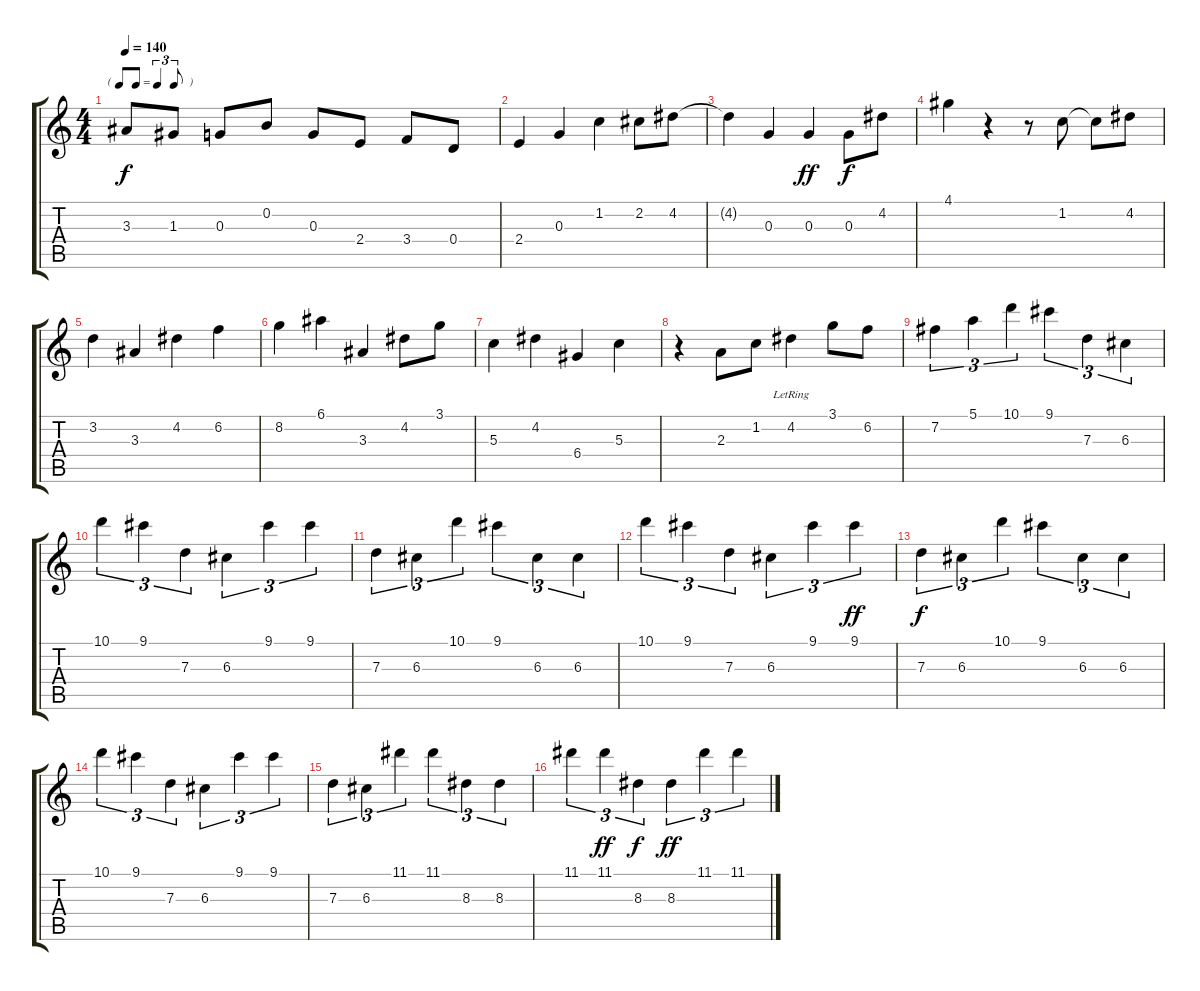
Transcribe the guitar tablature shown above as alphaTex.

\track "" {instrument electricbasspick}
\staff {score tabs}
\tuning (E4 B3 G3 D3 A2 E2) {hide}
\ts (4 4)
\tf triplet8th
\tempo 140
\clef g2
\ks c
3.3.8{dy f} 1.3.8 0.3.8 0.2.8 0.3.8 2.4.8 3.4.8 0.4.8 |
2.4.4 0.3.4 1.2.4 2.2.8 4.2.8 |
4.2{t}.4 0.3.4 0.3.4{dy ff} 0.3.8{dy f} 4.2.8 |
4.1.4 r.4 r.8 1.2.8 1.2{t}.8 4.2.8 |
3.2.4 3.3.4 4.2.4 6.2.4 |
8.2.4 6.1.4 3.3.4 4.2.8 3.1.8 |
5.3.4 4.2.4 6.4.4 5.3.4 |
r.4 2.3.8 1.2.8 4.2{lr}.4 3.1.8 6.2.8 |
7.2.4{tu (3 2)} 5.1.4{tu (3 2)} 10.1.4{tu (3 2)} 9.1.4{tu (3 2)} 7.3.4{tu (3 2)} 6.3.4{tu (3 2)} |
10.1.4{tu (3 2)} 9.1.4{tu (3 2)} 7.3.4{tu (3 2)} 6.3.4{tu (3 2)} 9.1.4{tu (3 2)} 9.1.4{tu (3 2)} |
7.3.4{tu (3 2)} 6.3.4{tu (3 2)} 10.1.4{tu (3 2)} 9.1.4{tu (3 2)} 6.3.4{tu (3 2)} 6.3.4{tu (3 2)} |
10.1.4{tu (3 2)} 9.1.4{tu (3 2)} 7.3.4{tu (3 2)} 6.3.4{tu (3 2)} 9.1.4{tu (3 2)} 9.1.4{tu (3 2) dy ff} |
7.3.4{tu (3 2) dy f} 6.3.4{tu (3 2)} 10.1.4{tu (3 2)} 9.1.4{tu (3 2)} 6.3.4{tu (3 2)} 6.3.4{tu (3 2)} |
10.1.4{tu (3 2)} 9.1.4{tu (3 2)} 7.3.4{tu (3 2)} 6.3.4{tu (3 2)} 9.1.4{tu (3 2)} 9.1.4{tu (3 2)} |
7.3.4{tu (3 2)} 6.3.4{tu (3 2)} 11.1.4{tu (3 2)} 11.1.4{tu (3 2)} 8.3.4{tu (3 2)} 8.3.4{tu (3 2)} |
11.1.4{tu (3 2)} 11.1.4{tu (3 2) dy ff} 8.3.4{tu (3 2) dy f} 8.3.4{tu (3 2) dy ff} 11.1.4{tu (3 2)} 11.1.4{tu (3 2)}
